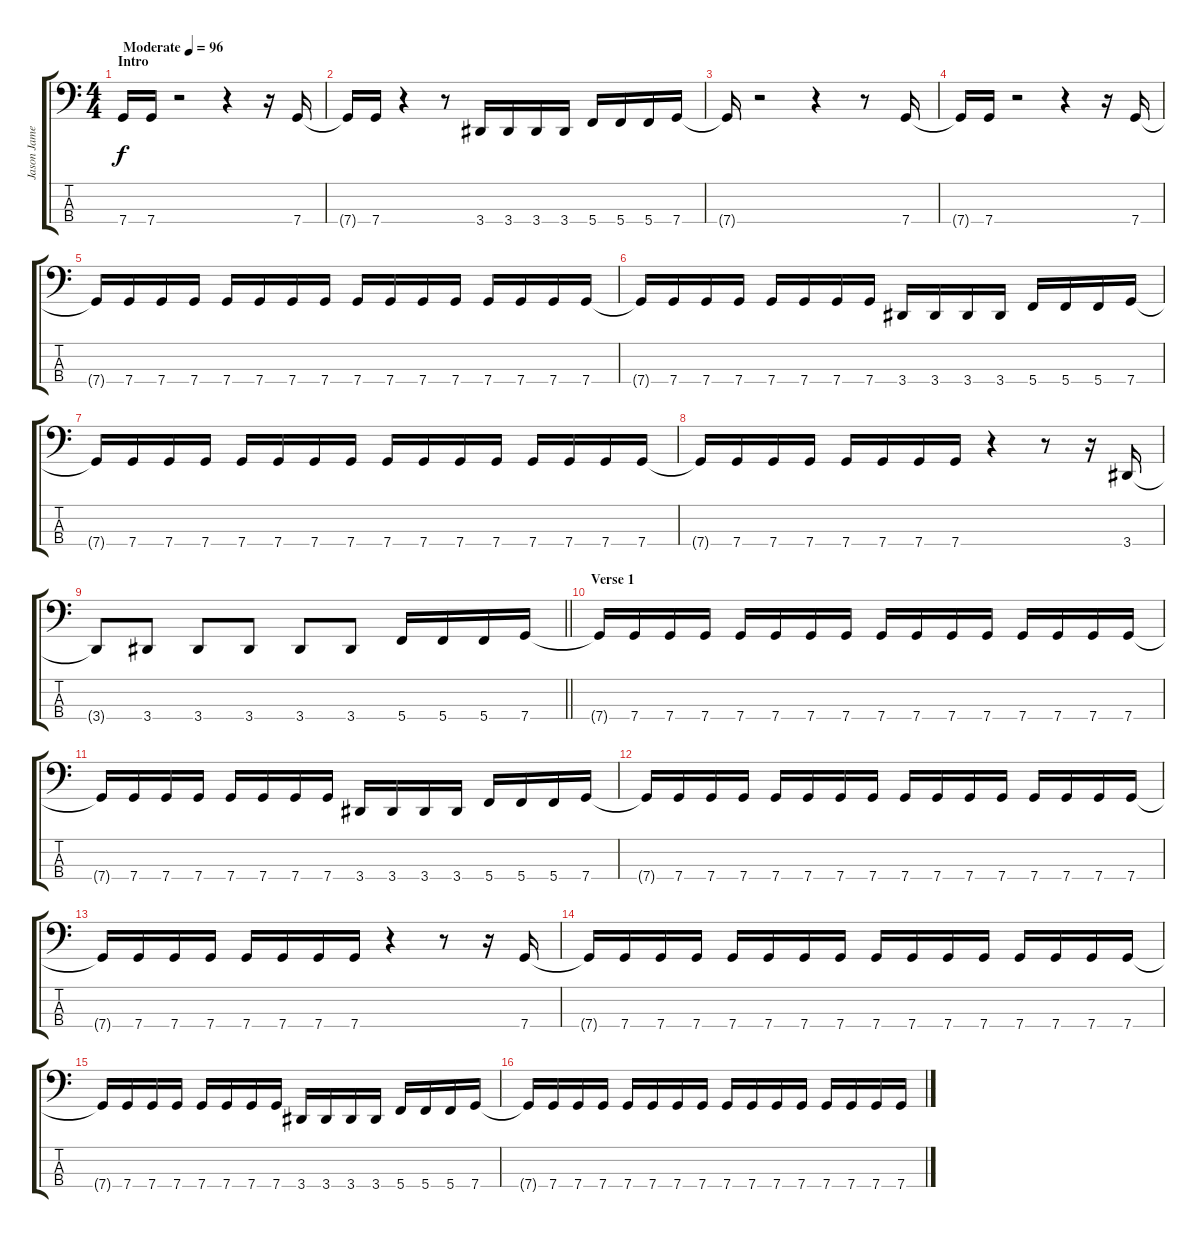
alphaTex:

\track ("Jason James (Bass)" "Jason Jame") {instrument electricbassfinger}
\staff {score tabs}
\tuning (F2 C2 G1 C1) {hide}
\ts (4 4)
\section ("" "Intro")
\tempo (96 "Moderate")
\clef f4
\ks c
7.4.16{dy f instrument electricbassfinger} 7.4.16 r.2 r.4 r.16 7.4.16 |
7.4{t}.16 7.4.16 r.4 r.8 3.4.16 3.4.16 3.4.16 3.4.16 5.4.16 5.4.16 5.4.16 7.4.16 |
7.4{t}.16 r.2 r.4 r.8 7.4.16 |
7.4{t}.16 7.4.16 r.2 r.4 r.16 7.4.16 |
7.4{t}.16 7.4.16 7.4.16 7.4.16 7.4.16 7.4.16 7.4.16 7.4.16 7.4.16 7.4.16 7.4.16 7.4.16 7.4.16 7.4.16 7.4.16 7.4.16 |
7.4{t}.16 7.4.16 7.4.16 7.4.16 7.4.16 7.4.16 7.4.16 7.4.16 3.4.16 3.4.16 3.4.16 3.4.16 5.4.16 5.4.16 5.4.16 7.4.16 |
7.4{t}.16 7.4.16 7.4.16 7.4.16 7.4.16 7.4.16 7.4.16 7.4.16 7.4.16 7.4.16 7.4.16 7.4.16 7.4.16 7.4.16 7.4.16 7.4.16 |
7.4{t}.16 7.4.16 7.4.16 7.4.16 7.4.16 7.4.16 7.4.16 7.4.16 r.4 r.8 r.16 3.4.16 |
\barLineRight lightlight
3.4{t}.8 3.4.8 3.4.8 3.4.8 3.4.8 3.4.8 5.4.16 5.4.16 5.4.16 7.4.16 |
\section ("" "Verse 1")
7.4{t}.16 7.4.16 7.4.16 7.4.16 7.4.16 7.4.16 7.4.16 7.4.16 7.4.16 7.4.16 7.4.16 7.4.16 7.4.16 7.4.16 7.4.16 7.4.16 |
7.4{t}.16 7.4.16 7.4.16 7.4.16 7.4.16 7.4.16 7.4.16 7.4.16 3.4.16 3.4.16 3.4.16 3.4.16 5.4.16 5.4.16 5.4.16 7.4.16 |
7.4{t}.16 7.4.16 7.4.16 7.4.16 7.4.16 7.4.16 7.4.16 7.4.16 7.4.16 7.4.16 7.4.16 7.4.16 7.4.16 7.4.16 7.4.16 7.4.16 |
7.4{t}.16 7.4.16 7.4.16 7.4.16 7.4.16 7.4.16 7.4.16 7.4.16 r.4 r.8 r.16 7.4.16 |
7.4{t}.16 7.4.16 7.4.16 7.4.16 7.4.16 7.4.16 7.4.16 7.4.16 7.4.16 7.4.16 7.4.16 7.4.16 7.4.16 7.4.16 7.4.16 7.4.16 |
7.4{t}.16 7.4.16 7.4.16 7.4.16 7.4.16 7.4.16 7.4.16 7.4.16 3.4.16 3.4.16 3.4.16 3.4.16 5.4.16 5.4.16 5.4.16 7.4.16 |
7.4{t}.16 7.4.16 7.4.16 7.4.16 7.4.16 7.4.16 7.4.16 7.4.16 7.4.16 7.4.16 7.4.16 7.4.16 7.4.16 7.4.16 7.4.16 7.4.16
